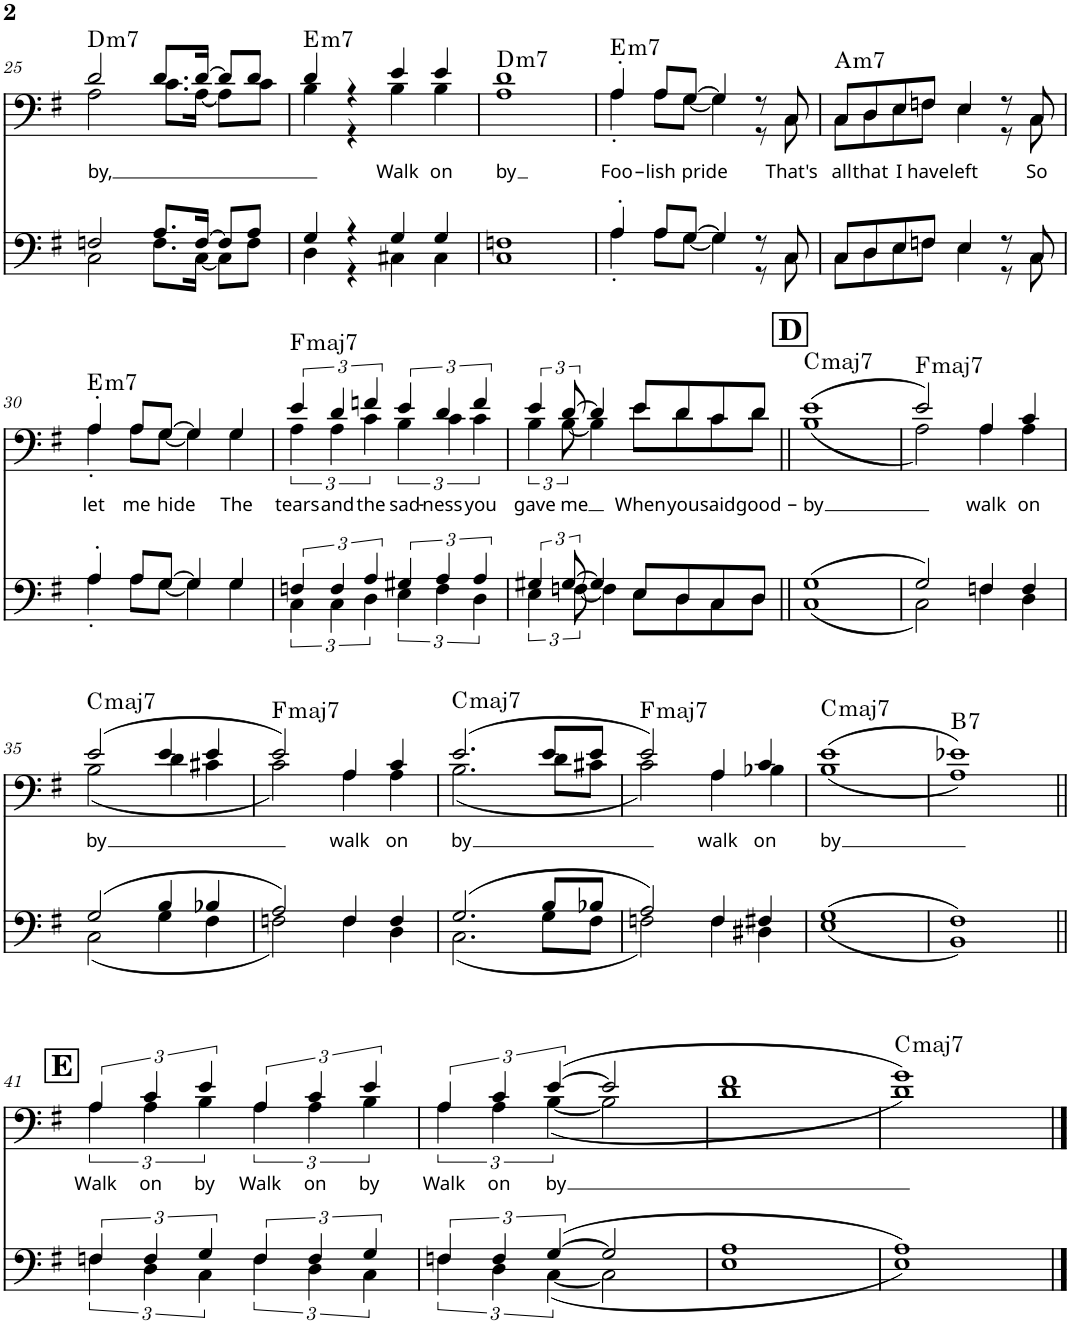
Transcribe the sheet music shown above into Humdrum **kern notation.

**kern	**kern	**text	**harte
*part2	*part1	*part1	*part1
*staff2	*staff1	*staff1	*
*I"Piano	*I"Piano	*	*
*I'Pno	*I'Pno	*	*
!!LO:PB:g=z
*clefF4	*clefF4	*	*
*k[f#]	*k[f#]	*	*
*M4/4	*M4/4	*	*
=25	=25	=25	=25
*^	*	*	*
!	!	!	!LO:LY:b	!LO:H:kt=m7
*	*	*^	*	*
2Fn/	2C\	2d/	2A\	by,	D:min7
8.A/L	8.F\L	8.d/L	8.c\L	.	.
[16F/Jk	[16C\Jk	[16d/Jk	[16A\Jk	.	.
8F/L]	8C\L]	8d/L]	8A\L]	.	.
8A/J	8F\J	8d/J	8c\J	.	.
=26	=26	=26	=26	=26	=26
!	!	!	!	!	!LO:H:kt=m7
4G/	4D\	4d/	4B\	.	E:min7
4r	4r	4r	4r	.	.
!	!	!	!	!LO:LY:b	!
4G/	4C#X\	4e/	4B\	Walk	.
!	!	!	!	!LO:LY:b	!
4G/	4C#\	4e/	4B\	on	.
=27	=27	=27	=27	=27	=27
!	!	!	!	!LO:LY:b	!LO:H:kt=m7
1Fn	1C	1d	1A	by	D:min7
=28	=28	=28	=28	=28	=28
!	!	!	!	!LO:LY:b	!LO:H:kt=m7
4A'/	4A'\	4A'/	4A'\	Foo-	E:min7
!	!	!	!	!LO:LY:b	!
8A/L	8A\L	8A/L	8A\L	-lish	.
!	!	!	!	!LO:LY:b	!
[8G/J	[8G\J	[8G/J	[8G\J	pride	.
4G/]	4G\]	4G/]	4G\]	.	.
8r	8r	8r	8r	.	.
!	!	!	!	!LO:LY:b	!
8C/	8C\	8C/	8C\	That's	.
=29	=29	=29	=29	=29	=29
!	!	!	!	!LO:LY:b	!LO:H:kt=m7
8C/L	8C\L	8C/L	8C\L	all	A:min7
!	!	!	!	!LO:LY:b	!
8D/	8D\	8D/	8D\	that	.
!	!	!	!	!LO:LY:b	!
8E/	8E\	8E/	8E\	I	.
!	!	!	!	!LO:LY:b	!
8Fn/J	8F\J	8Fn/J	8F\J	have	.
!	!	!	!	!LO:LY:b	!
4E/	4E\	4E/	4E\	left	.
8r	8r	8r	8r	.	.
!	!	!	!	!LO:LY:b	!
8C/	8C\	8C/	8C\	So	.
!!LO:LB:g=z	!!
=30	=30	=30	=30	=30	=30
!	!	!	!	!LO:LY:b	!LO:H:kt=m7
4A'/	4A'\	4A'/	4A'\	let	E:min7
!	!	!	!	!LO:LY:b	!
8A/L	8A\L	8A/L	8A\L	me	.
!	!	!	!	!LO:LY:b	!
[8G/J	[8G\J	[8G/J	[8G\J	hide	.
4G/]	4G\]	4G/]	4G\]	.	.
!	!	!	!	!LO:LY:b	!
4G/	4G\	4G/	4G\	The	.
=31	=31	=31	=31	=31	=31
!	!	!	!	!LO:LY:b	!LO:H:kt=maj7
6Fn/	6C\	6e/	6A\	tears	F:maj7
!	!	!	!	!LO:LY:b	!
6F/	6C\	6d/	6A\	and	.
!	!	!	!	!LO:LY:b	!
6A/	6D\	6fn/	6c\	the	.
!	!	!	!	!LO:LY:b	!
6G#X/	6E\	6e/	6B\	sad-	.
!	!	!	!	!LO:LY:b	!
6A/	6F\	6d/	6c\	-ness	.
!	!	!	!	!LO:LY:b	!
6A/	6D\	6f/	6c\	you	.
=32	=32	=32	=32	=32	=32
!	!	!	!	!LO:LY:b	!
6G#X/	6E\	6e/	6B\	gave	.
!	!	!	!	!LO:LY:b	!
[12G#/	[12Fn\	[12d/	[12B\	me	.
4G#/]	4F\]	4d/]	4B\]	.	.
!	!	!	!	!LO:LY:b	!
8E/L	8E\L	8e/L	8e\L	When	.
!	!	!	!	!LO:LY:b	!
8D/	8D\	8d/	8d\	you	.
!	!	!	!	!LO:LY:b	!
8C/	8C\	8c/	8c\	said	.
!	!	!	!	!LO:LY:b	!
8D/J	8D\J	8d/J	8d\J	good-	.
!!LO:REH:place=s1:a:B:cj:fs=14:t=D	!!
=33||	=33||	=33||	=33||	=33||	=33||
!	!	!	!	!LO:LY:b	!LO:H:kt=maj7
(1G	(1C	(1e	(1B	by	C:maj7
=34	=34	=34	=34	=34	=34
!	!	!	!	!	!LO:H:kt=maj7
2G/)	2C\)	2e/)	2A\)	.	F:maj7
!	!	!	!	!LO:LY:b	!
4Fn/	4F\	4A/	4A\	walk	.
!	!	!	!	!LO:LY:b	!
4F/	4D\	4c/	4A\	on	.
!!LO:LB:g=z	!!
=35	=35	=35	=35	=35	=35
!	!	!	!	!LO:LY:b	!LO:H:kt=maj7
(2G/	(2C\	(2e/	(2B\	by	C:maj7
4B/	4G\	4e/	4d\	.	.
4B-X/	4F#\	4e/	4c#X\	.	.
=36	=36	=36	=36	=36	=36
!	!	!	!	!	!LO:H:kt=maj7
2A/)	2Fn\)	2e/)	2c\)	.	F:maj7
!	!	!	!	!LO:LY:b	!
4F/	4F\	4A/	4A\	walk	.
!	!	!	!	!LO:LY:b	!
4F/	4D\	4c/	4A\	on	.
=37	=37	=37	=37	=37	=37
!	!	!	!	!LO:LY:b	!LO:H:kt=maj7
(2.G/	(2.C\	(2.e/	(2.B\	by	C:maj7
8B/L	8G\L	8e/L	8d\L	.	.
8B-X/J	8F#\J	8e/J	8c#X\J	.	.
=38	=38	=38	=38	=38	=38
!	!	!	!	!	!LO:H:kt=maj7
2A/)	2Fn\)	2e/)	2c\)	.	F:maj7
!	!	!	!	!LO:LY:b	!
4F/	4F\	4A/	4A\	walk	.
!	!	!	!	!LO:LY:b	!
4F#X/	4D#X\	4c/	4B-X\	on	.
=39	=39	=39	=39	=39	=39
!	!	!	!	!LO:LY:b	!LO:H:kt=maj7
(1G	(1E	(1e	(1B	by	C:maj7
=40	=40	=40	=40	=40	=40
!	!	!	!	!	!LO:H:kt=7
1F#)	1BB)	1e-X)	1A)	.	B:7
!!LO:LB:g=z	!!
!!LO:REH:place=s1:a:B:cj:fs=14:t=E	!!
=41||	=41||	=41||	=41||	=41||	=41||
!	!	!	!	!LO:LY:b	!
6Fn/	6F\	6A/	6A\	Walk	.
!	!	!	!	!LO:LY:b	!
6F/	6D\	6c/	6A\	on	.
!	!	!	!	!LO:LY:b	!
6G/	6C\	6e/	6B\	by	.
!	!	!	!	!LO:LY:b	!
6F/	6F\	6A/	6A\	Walk	.
!	!	!	!	!LO:LY:b	!
6F/	6D\	6c/	6A\	on	.
!	!	!	!	!LO:LY:b	!
6G/	6C\	6e/	6B\	by	.
=42	=42	=42	=42	=42	=42
!	!	!	!	!LO:LY:b	!
6Fn/	6F\	6A/	6A\	Walk	.
!	!	!	!	!LO:LY:b	!
6F/	6D\	6c/	6A\	on	.
!	!	!	!	!LO:LY:b	!
([6G/	([6C\	([6e/	([6B\	by	.
2G/]	2C\]	2e/]	2B\]	.	.
=43	=43	=43	=43	=43	=43
1A	1E	1f#	1d	.	.
=44	=44	=44	=44	=44	=44
!	!	!	!	!	!LO:H:kt=maj7
1A)	1E)	1g)	1d)	.	C:maj7
*v	*v	*	*	*	*
*	*v	*v	*	*
==	==	==	==
*-	*-	*-	*-
